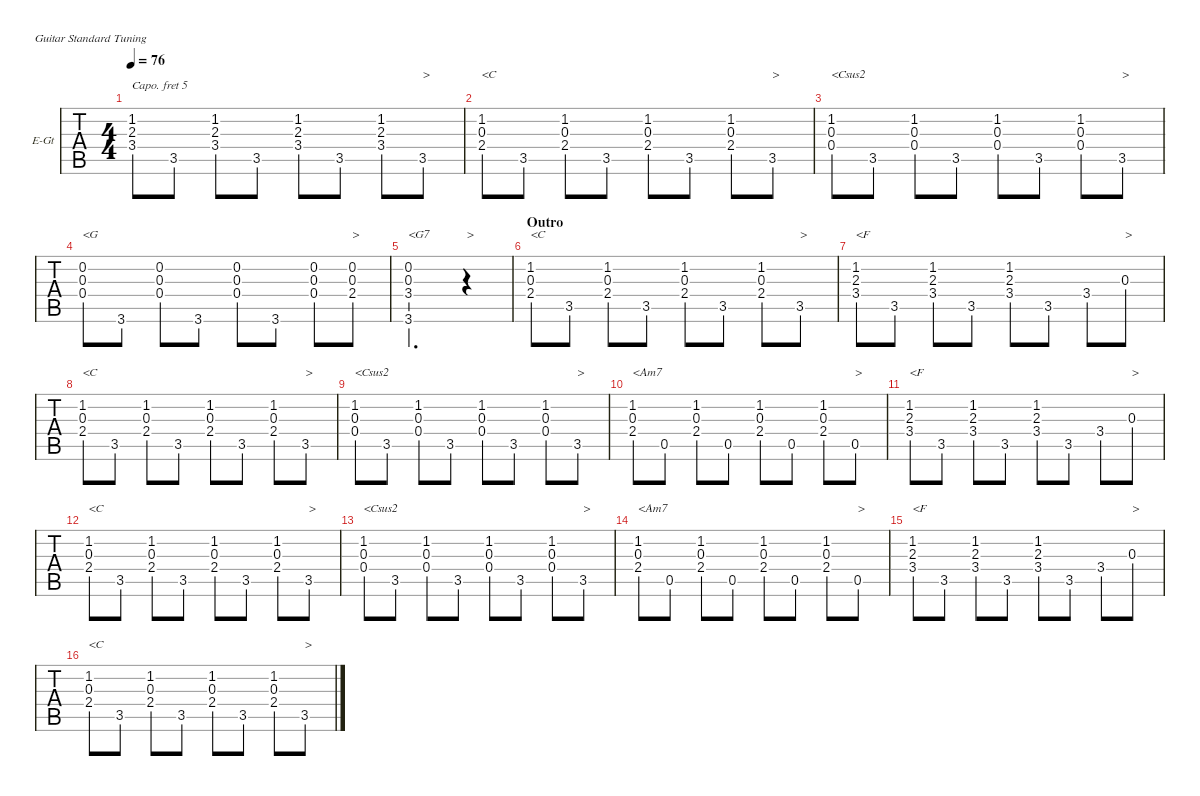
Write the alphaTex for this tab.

\defaultSystemsLayout 4
\hideDynamics
\bracketExtendMode nobrackets
\firstSystemTrackNameOrientation horizontal
\track ("fingerpicking (capo) 07" "E-Gt") {instrument electricguitarclean}
\staff {tabs}
\capo 5
\tuning (E4 B3 G3 D3 A2 E2)
\ts (4 4)
\tempo 76
\clef g2
\scale
0.333333
\ks gminor
(3.4{lf 5 acc forcenatural} 2.3{lf 3 acc forcenatural} 1.2{lf 2 acc forcenatural}).8{dy mf beam Up} 3.5{acc forcenatural}.8{beam Up} (3.4{lf 5 acc forcenatural} 2.3{lf 3 acc forcenatural} 1.2{lf 2 acc forcenatural}).8{beam Up} 3.5{acc forcenatural}.8{beam Up} (3.4{lf 5 acc forcenatural} 2.3{lf 3 acc forcenatural} 1.2{lf 2 acc forcenatural}).8{beam Up} 3.5{acc forcenatural}.8{beam Up} (3.4{lf 5 acc forcenatural} 2.3{lf 3 acc forcenatural} 1.2{lf 2 acc forcenatural}).8{beam Up} 3.5{acc forcenatural}.8{txt ">" beam Up} |
\scale
0.333333 (2.4{acc forcenatural} 0.3{acc forcenatural} 1.2{acc forcenatural}).8{txt "<C" beam Up} 3.5{lf 4 acc forcenatural}.8{beam Up} (2.4{acc forcenatural} 0.3{acc forcenatural} 1.2{acc forcenatural}).8{beam Up} 3.5{lf 4 acc forcenatural}.8{beam Up} (2.4{acc forcenatural} 0.3{acc forcenatural} 1.2{acc forcenatural}).8{beam Up} 3.5{lf 4 acc forcenatural}.8{beam Up} (2.4{acc forcenatural} 0.3{acc forcenatural} 1.2{acc forcenatural}).8{beam Up} 3.5{lf 4 acc forcenatural}.8{txt ">" beam Up} |
\scale
0.333333 (0.4{acc forcenatural} 0.3{acc forcenatural} 1.2{acc forcenatural}).8{txt "<Csus2" beam Up} 3.5{lf 4 acc forcenatural}.8{beam Up} (0.4{acc forcenatural} 0.3{acc forcenatural} 1.2{acc forcenatural}).8{beam Up} 3.5{lf 4 acc forcenatural}.8{beam Up} (0.4{acc forcenatural} 0.3{acc forcenatural} 1.2{acc forcenatural}).8{beam Up} 3.5{lf 4 acc forcenatural}.8{beam Up} (0.4{acc forcenatural} 0.3{acc forcenatural} 1.2{acc forcenatural}).8{beam Up} 3.5{lf 4 acc forcenatural}.8{txt ">" beam Up} |
\scale
0.333333 (0.4{acc forcenatural} 0.3{acc forcenatural} 0.2{acc forcenatural}).8{txt "<G" beam Up} 3.6{lf 3 acc forcenatural}.8{beam Up} (0.2{acc forcenatural} 0.3{acc forcenatural} 0.4{acc forcenatural}).8{beam Up} 3.6{lf 3 acc forcenatural}.8{beam Up} (0.2{acc forcenatural} 0.3{acc forcenatural} 0.4{acc forcenatural}).8{beam Up} 3.6{lf 3 acc forcenatural}.8{beam Up} (0.2{acc forcenatural} 0.3{acc forcenatural} 0.4{acc forcenatural}).8{beam Up} (2.4{lf 2 acc forcenatural} 0.3{acc forcenatural} 0.2{acc forcenatural}).8{txt ">" beam Up} |
\scale
0.333333 (0.3{acc forcenatural} 3.4{lf 4 acc forcenatural} 0.2{acc b} 3.6{lf 3 acc forcenatural}).2{d txt "<G7" beam Up} r.4{txt ">" beam Down} |
\section ("" "Outro")
\scale
0.333333 (2.4{acc forcenatural} 0.3{acc forcenatural} 1.2{acc forcenatural}).8{txt "<C" beam Up} 3.5{lf 4 acc forcenatural}.8{beam Up} (2.4{acc forcenatural} 0.3{acc forcenatural} 1.2{acc forcenatural}).8{beam Up} 3.5{lf 4 acc forcenatural}.8{beam Up} (2.4{acc forcenatural} 0.3{acc forcenatural} 1.2{acc forcenatural}).8{beam Up} 3.5{lf 4 acc forcenatural}.8{beam Up} (2.4{acc forcenatural} 0.3{acc forcenatural} 1.2{acc forcenatural}).8{beam Up} 3.5{lf 4 acc forcenatural}.8{txt ">" beam Up} |
\scale
0.333333 (3.4{lf 5 acc forcenatural} 2.3{lf 3 acc forcenatural} 1.2{lf 2 acc forcenatural}).8{txt "<F" beam Up} 3.5{lf 4 acc forcenatural}.8{beam Up} (3.4{lf 5 acc forcenatural} 2.3{lf 3 acc forcenatural} 1.2{lf 2 acc forcenatural}).8{beam Up} 3.5{lf 4 acc forcenatural}.8{beam Up} (3.4{lf 5 acc forcenatural} 2.3{lf 3 acc forcenatural} 1.2{lf 2 acc forcenatural}).8{beam Up} 3.5{lf 4 acc forcenatural}.8{beam Up} 3.4{lf 5 acc forcenatural}.8{beam Up} 0.3{acc forcenatural}.8{txt ">" beam Up} |
\scale
0.333333 (2.4{acc forcenatural} 0.3{acc forcenatural} 1.2{acc forcenatural}).8{txt "<C" beam Up} 3.5{lf 4 acc forcenatural}.8{beam Up} (2.4{acc forcenatural} 0.3{acc forcenatural} 1.2{acc forcenatural}).8{beam Up} 3.5{lf 4 acc forcenatural}.8{beam Up} (2.4{acc forcenatural} 0.3{acc forcenatural} 1.2{acc forcenatural}).8{beam Up} 3.5{lf 4 acc forcenatural}.8{beam Up} (2.4{acc forcenatural} 0.3{acc forcenatural} 1.2{acc forcenatural}).8{beam Up} 3.5{lf 4 acc forcenatural}.8{txt ">" beam Up} |
\scale
0.333333 (0.4{acc forcenatural} 0.3{acc forcenatural} 1.2{acc forcenatural}).8{txt "<Csus2" beam Up} 3.5{lf 4 acc forcenatural}.8{beam Up} (0.4{acc forcenatural} 0.3{acc forcenatural} 1.2{acc forcenatural}).8{beam Up} 3.5{lf 4 acc forcenatural}.8{beam Up} (0.4{acc forcenatural} 0.3{acc forcenatural} 1.2{acc forcenatural}).8{beam Up} 3.5{lf 4 acc forcenatural}.8{beam Up} (0.4{acc forcenatural} 0.3{acc forcenatural} 1.2{acc forcenatural}).8{beam Up} 3.5{lf 4 acc forcenatural}.8{txt ">" beam Up} |
\scale
0.333333 (2.4{acc forcenatural} 0.3{acc forcenatural} 1.2{acc forcenatural}).8{txt "<Am7" beam Up} 0.5{acc forcenatural}.8{beam Up} (2.4{acc forcenatural} 0.3{acc forcenatural} 1.2{acc forcenatural}).8{beam Up} 0.5{acc forcenatural}.8{beam Up} (2.4{acc forcenatural} 0.3{acc forcenatural} 1.2{acc forcenatural}).8{beam Up} 0.5{acc forcenatural}.8{beam Up} (2.4{acc forcenatural} 0.3{acc forcenatural} 1.2{acc forcenatural}).8{beam Up} 0.5{acc forcenatural}.8{txt ">" beam Up} |
\scale
0.333333 (3.4{lf 5 acc forcenatural} 2.3{lf 3 acc forcenatural} 1.2{lf 2 acc forcenatural}).8{txt "<F" beam Up} 3.5{lf 4 acc forcenatural}.8{beam Up} (3.4{lf 5 acc forcenatural} 2.3{lf 3 acc forcenatural} 1.2{lf 2 acc forcenatural}).8{beam Up} 3.5{lf 4 acc forcenatural}.8{beam Up} (3.4{lf 5 acc forcenatural} 2.3{lf 3 acc forcenatural} 1.2{lf 2 acc forcenatural}).8{beam Up} 3.5{lf 4 acc forcenatural}.8{beam Up} 3.4{lf 5 acc forcenatural}.8{beam Up} 0.3{acc forcenatural}.8{txt ">" beam Up} |
\scale
0.333333 (2.4{acc forcenatural} 0.3{acc forcenatural} 1.2{acc forcenatural}).8{txt "<C" beam Up} 3.5{lf 4 acc forcenatural}.8{beam Up} (2.4{acc forcenatural} 0.3{acc forcenatural} 1.2{acc forcenatural}).8{beam Up} 3.5{lf 4 acc forcenatural}.8{beam Up} (2.4{acc forcenatural} 0.3{acc forcenatural} 1.2{acc forcenatural}).8{beam Up} 3.5{lf 4 acc forcenatural}.8{beam Up} (2.4{acc forcenatural} 0.3{acc forcenatural} 1.2{acc forcenatural}).8{beam Up} 3.5{lf 4 acc forcenatural}.8{txt ">" beam Up} |
\scale
0.333333 (0.4{acc forcenatural} 0.3{acc forcenatural} 1.2{acc forcenatural}).8{txt "<Csus2" beam Up} 3.5{lf 4 acc forcenatural}.8{beam Up} (0.4{acc forcenatural} 0.3{acc forcenatural} 1.2{acc forcenatural}).8{beam Up} 3.5{lf 4 acc forcenatural}.8{beam Up} (0.4{acc forcenatural} 0.3{acc forcenatural} 1.2{acc forcenatural}).8{beam Up} 3.5{lf 4 acc forcenatural}.8{beam Up} (0.4{acc forcenatural} 0.3{acc forcenatural} 1.2{acc forcenatural}).8{beam Up} 3.5{lf 4 acc forcenatural}.8{txt ">" beam Up} |
\scale
0.333333 (2.4{acc forcenatural} 0.3{acc forcenatural} 1.2{acc forcenatural}).8{txt "<Am7" beam Up} 0.5{acc forcenatural}.8{beam Up} (2.4{acc forcenatural} 0.3{acc forcenatural} 1.2{acc forcenatural}).8{beam Up} 0.5{acc forcenatural}.8{beam Up} (2.4{acc forcenatural} 0.3{acc forcenatural} 1.2{acc forcenatural}).8{beam Up} 0.5{acc forcenatural}.8{beam Up} (2.4{acc forcenatural} 0.3{acc forcenatural} 1.2{acc forcenatural}).8{beam Up} 0.5{acc forcenatural}.8{txt ">" beam Up} |
\scale
0.333333 (3.4{lf 5 acc forcenatural} 2.3{lf 3 acc forcenatural} 1.2{lf 2 acc forcenatural}).8{txt "<F" beam Up} 3.5{lf 4 acc forcenatural}.8{beam Up} (3.4{lf 5 acc forcenatural} 2.3{lf 3 acc forcenatural} 1.2{lf 2 acc forcenatural}).8{beam Up} 3.5{lf 4 acc forcenatural}.8{beam Up} (3.4{lf 5 acc forcenatural} 2.3{lf 3 acc forcenatural} 1.2{lf 2 acc forcenatural}).8{beam Up} 3.5{lf 4 acc forcenatural}.8{beam Up} 3.4{lf 5 acc forcenatural}.8{beam Up} 0.3{acc forcenatural}.8{txt ">" beam Up} |
\scale
0.333333 (2.4{acc forcenatural} 0.3{acc forcenatural} 1.2{acc forcenatural}).8{txt "<C" beam Up} 3.5{lf 4 acc forcenatural}.8{beam Up} (2.4{acc forcenatural} 0.3{acc forcenatural} 1.2{acc forcenatural}).8{beam Up} 3.5{lf 4 acc forcenatural}.8{beam Up} (2.4{acc forcenatural} 0.3{acc forcenatural} 1.2{acc forcenatural}).8{beam Up} 3.5{lf 4 acc forcenatural}.8{beam Up} (2.4{acc forcenatural} 0.3{acc forcenatural} 1.2{acc forcenatural}).8{beam Up} 3.5{lf 4 acc forcenatural}.8{txt ">" beam Up}
